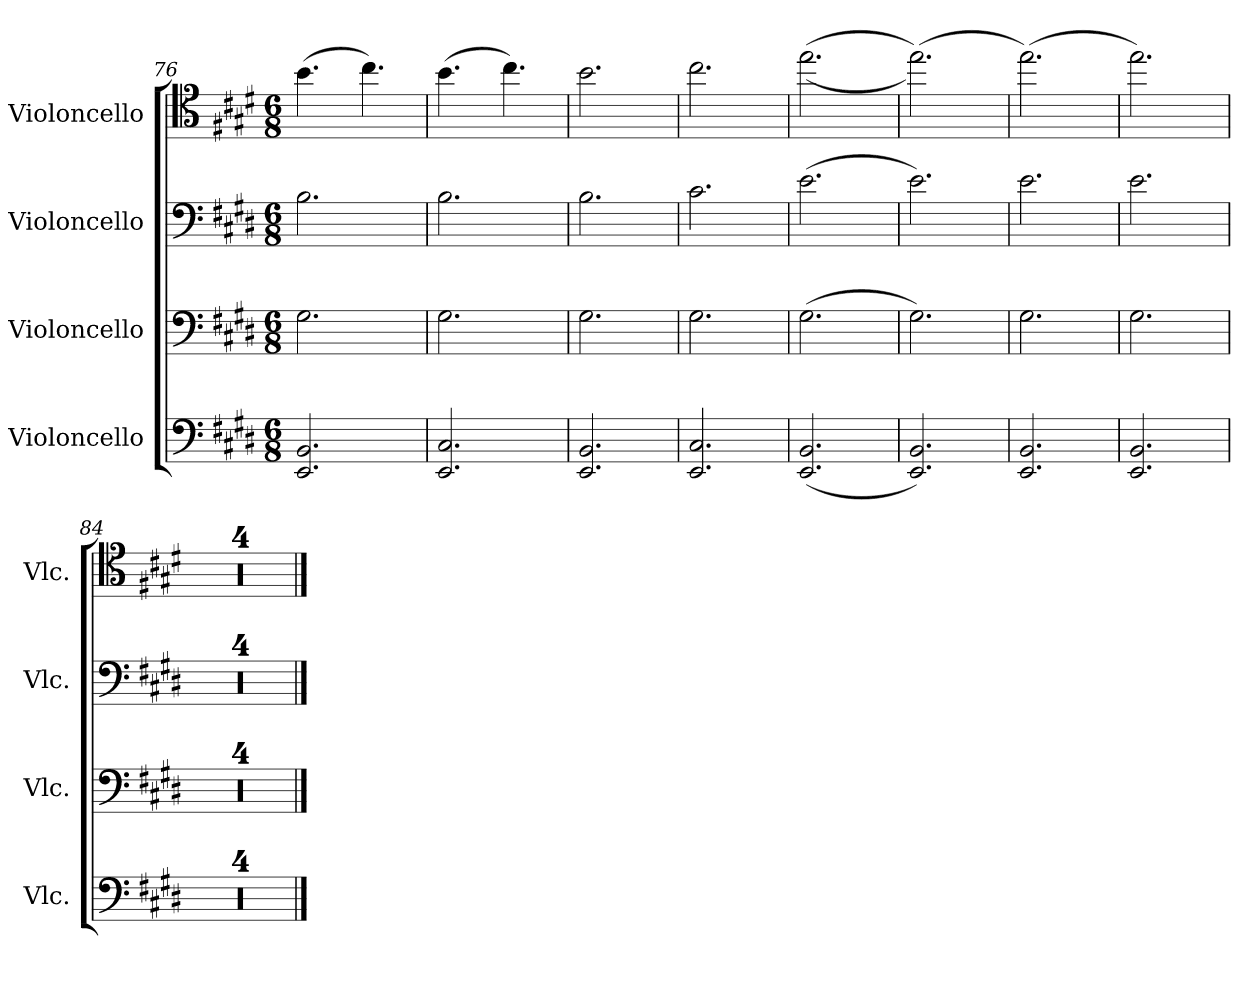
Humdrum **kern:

**kern	**kern	**kern	**kern
*part4	*part3	*part2	*part1
*staff4	*staff3	*staff2	*staff1
*I"Violoncello	*I"Violoncello	*I"Violoncello	*I"Violoncello
*I'Vlc.	*I'Vlc.	*I'Vlc.	*I'Vlc.
*clefF4	*clefF4	*clefF4	*clefC4
*k[f#c#g#d#]	*k[f#c#g#d#]	*k[f#c#g#d#]	*k[f#c#g#d#]
*M6/8	*M6/8	*M6/8	*M6/8
=76	=76	=76	=76
2.EE/ 2.BB/	2.G#\	2.B\	(4.b\
.	.	.	4.cc#\)
!!LO:PB:g=z
=77	=77	=77	=77
2.EE/ 2.C#/	2.G#\	2.B\	(4.b\
.	.	.	4.cc#\)
=78	=78	=78	=78
2.EE/ 2.BB/	2.G#\	2.B\	2.b\
=79	=79	=79	=79
2.EE/ 2.C#/	2.G#\	2.c#\	2.cc#\
=80	=80	=80	=80
(2.EE/ 2.BB/	(2.G#\	(2.e\	((2.ee\
=81	=81	=81	=81
2.EE/ 2.BB/)	2.G#\)	2.e\)	(2.ee\))
=82	=82	=82	=82
2.EE/ 2.BB/	2.G#\	2.e\	(2.ee\)
=83	=83	=83	=83
2.EE/ 2.BB/	2.G#\	2.e\	2.ee\)
=84	=84	=84	=84
2.r	2.r	2.r	2.r
=85	=85	=85	=85
2.r	2.r	2.r	2.r
=86	=86	=86	=86
2.r	2.r	2.r	2.r
=87	=87	=87	=87
2.r	2.r	2.r	2.r
==	==	==	==
*-	*-	*-	*-
